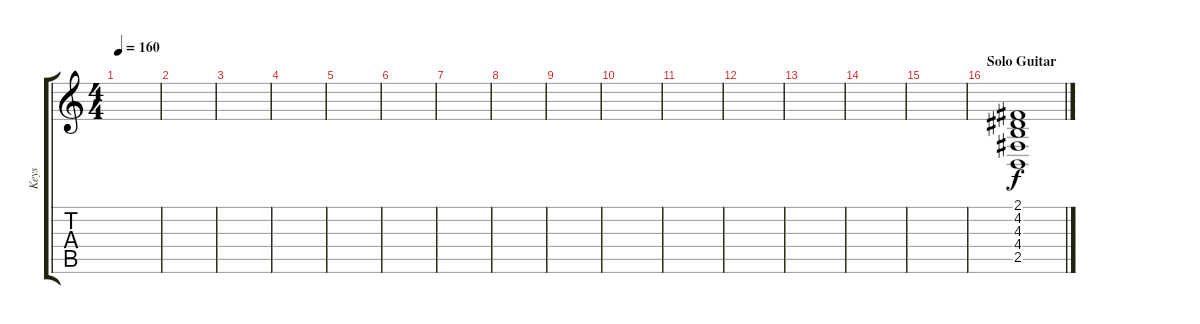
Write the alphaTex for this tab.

\track ("Keys" "Keys") {instrument lead2sawtooth}
\staff {score tabs}
\tuning (E4 B3 G3 D3 A2 E2) {hide}
\ts (4 4)
\tempo 160
\clef g2
\ks c
|
|
|
|
|
|
|
|
|
|
|
|
|
|
|
\section ("" "Solo Guitar")
(2.1 4.2 4.3 4.4 2.5).1{volume 9 instrument pad8sweep}
